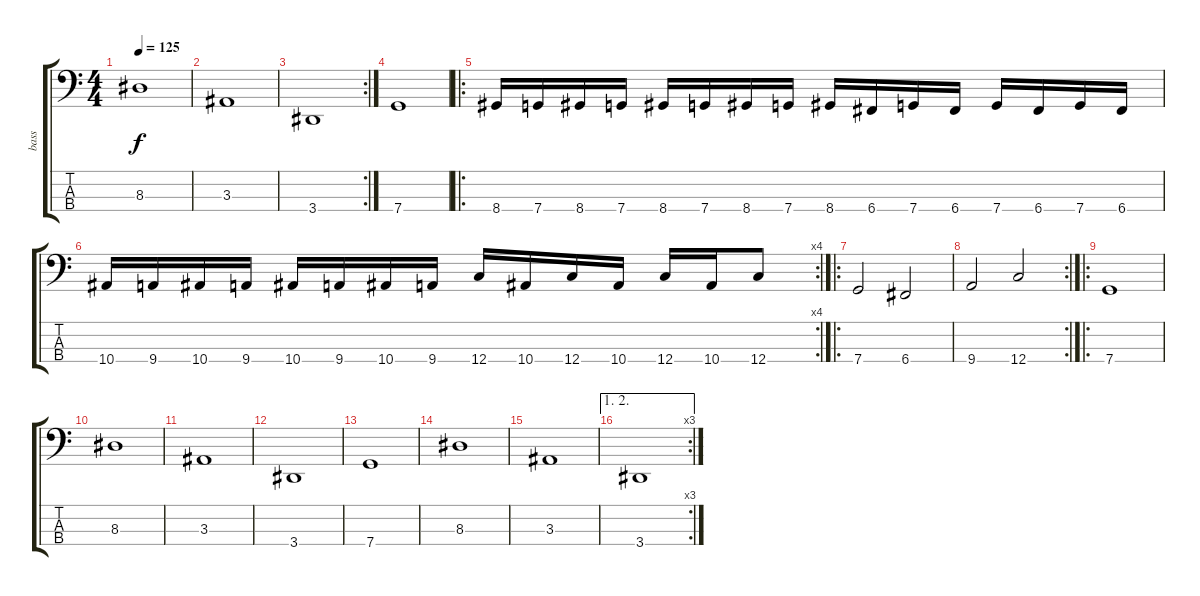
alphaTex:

\track ("bass" "bass") {instrument electricbassfinger}
\staff {score tabs}
\tuning (F2 C2 G1 C1) {hide}
\ts (4 4)
\tempo 125
\clef f4
\ks c
8.3.1{dy f} |
3.3.1 |
\rc 2
3.4.1 |
7.4.1 |
\ro
8.4.16 7.4.16 8.4.16 7.4.16 8.4.16 7.4.16 8.4.16 7.4.16 8.4.16 6.4.16 7.4.16 6.4.16 7.4.16 6.4.16 7.4.16 6.4.16 |
\rc 4
10.4.16 9.4.16 10.4.16 9.4.16 10.4.16 9.4.16 10.4.16 9.4.16 12.4.16 10.4.16 12.4.16 10.4.16 12.4.16 10.4.16 12.4.8 |
\ro
7.4.2 6.4.2 |
\rc 2
9.4.2 12.4.2 |
\ro
7.4.1 |
8.3.1 |
3.3.1 |
3.4.1 |
7.4.1 |
8.3.1 |
3.3.1 |
\ae (1 2)
\rc 3
3.4.1
